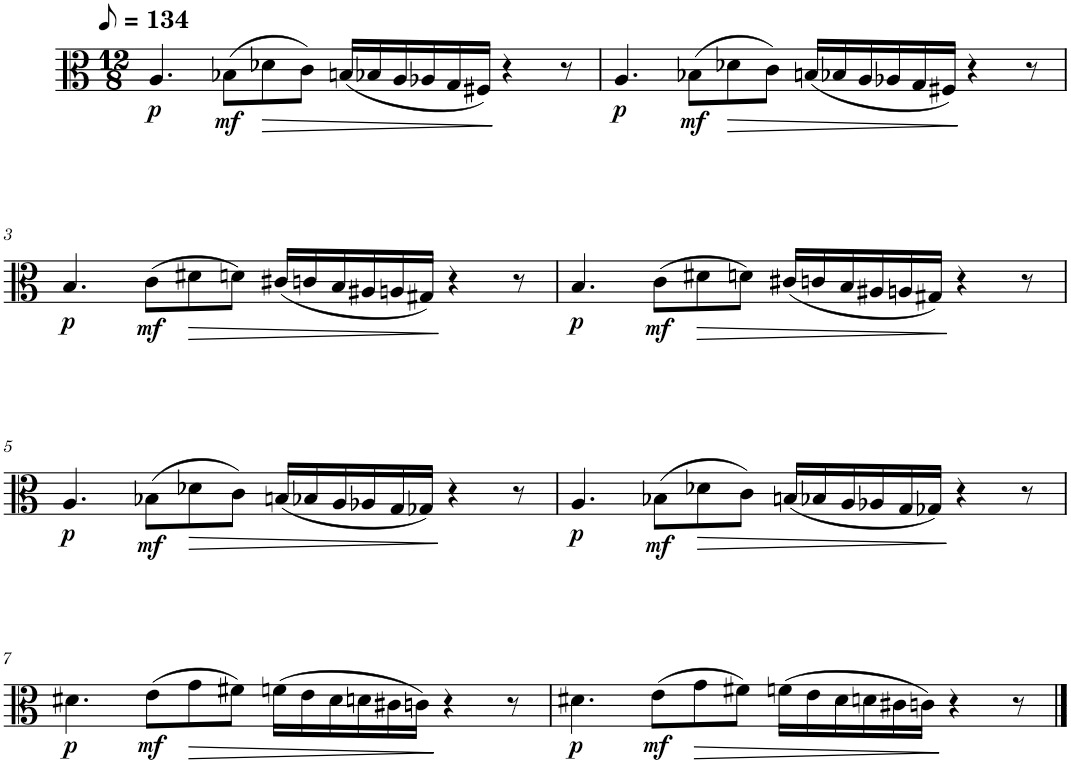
**kern	**dynam
*part1	*part1
*staff1	*staff1
*I"Viola	*
*I'Vla.	*
*clefC3	*
*k[]	*
*M12/8	*
*MM67	*
=1	=1
!	!LO:DY:b
4.A/	p
!	!LO:DY:b
(8B-X\L	mf
!	!LO:HP:b
8d-X\	>
8c\J)	.
(16Bn/LL	.
16B-X/	.
16A/	.
16A-X/	.
16G/	.
16F#X/JJ)	.
4r	]
8r	.
=2	=2
!	!LO:DY:b
4.A/	p
!	!LO:DY:b
(8B-X\L	mf
!	!LO:HP:b
8d-X\	>
8c\J)	.
(16Bn/LL	.
16B-X/	.
16A/	.
16A-X/	.
16G/	.
16F#X/JJ)	.
4r	]
8r	.
!!LO:LB:g=z
=3	=3
!	!LO:DY:b
4.B/	p
!	!LO:DY:b
(8c\L	mf
!	!LO:HP:b
8d#X\	>
8dn\J)	.
(16c#X/LL	.
16cn/	.
16B/	.
16A#X/	.
16An/	.
16G#X/JJ)	.
4r	]
8r	.
=4	=4
!	!LO:DY:b
4.B/	p
!	!LO:DY:b
(8c\L	mf
!	!LO:HP:b
8d#X\	>
8dn\J)	.
(16c#X/LL	.
16cn/	.
16B/	.
16A#X/	.
16An/	.
16G#X/JJ)	.
4r	]
8r	.
!!LO:LB:g=z
=5	=5
!	!LO:DY:b
4.A/	p
!	!LO:DY:b
(8B-X\L	mf
!	!LO:HP:b
8d-X\	>
8c\J)	.
(16Bn/LL	.
16B-X/	.
16A/	.
16A-X/	.
16G/	.
16G-X/JJ)	.
4r	]
8r	.
=6	=6
!	!LO:DY:b
4.A/	p
!	!LO:DY:b
(8B-X\L	mf
!	!LO:HP:b
8d-X\	>
8c\J)	.
(16Bn/LL	.
16B-X/	.
16A/	.
16A-X/	.
16G/	.
16G-X/JJ)	.
4r	]
8r	.
!!LO:LB:g=z
=7	=7
!	!LO:DY:b
4.d#X\	p
!	!LO:DY:b
(8e\L	mf
!	!LO:HP:b
8g\	>
8f#X\J)	.
(16fn\LL	.
16e\	.
16d#\	.
16dn\	.
16c#X\	.
16cn\JJ)	.
4r	]
8r	.
=8	=8
!	!LO:DY:b
4.d#X\	p
!	!LO:DY:b
(8e\L	mf
!	!LO:HP:b
8g\	>
8f#X\J)	.
(16fn\LL	.
16e\	.
16d#\	.
16dn\	.
16c#X\	.
16cn\JJ)	.
4r	]
8r	.
==	==
*-	*-
